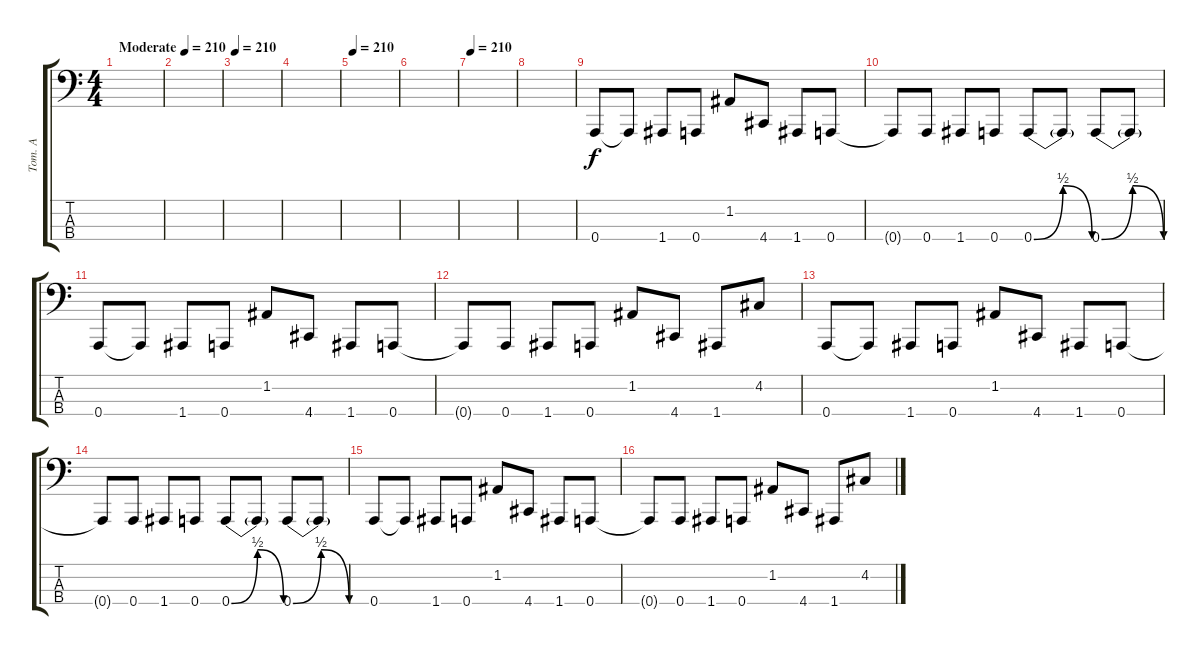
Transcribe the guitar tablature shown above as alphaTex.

\track ("Tom. A" "Tom. A") {instrument electricbasspick}
\staff {score tabs}
\tuning (D2 A1 E1 A0) {hide}
\ts (4 4)
\tempo (210 "Moderate")
\clef f4
\ks c
|
|
\tempo 210
|
|
\tempo 210
|
|
\tempo 210
|
|
0.4.8 0.4{t}.8 1.4.8 0.4.8 1.2.8 4.4.8 1.4.8 0.4.8 |
0.4{t}.8 0.4.8 1.4.8 0.4.8 0.4{be (bendrelease 0 0 30 2 30 2 60 0)}.8 0.4{t}.8 0.4{be (bendrelease 0 0 30 2 30 2 60 0)}.8 0.4{t}.8 |
0.4.8 0.4{t}.8 1.4.8 0.4.8 1.2.8 4.4.8 1.4.8 0.4.8 |
0.4{t}.8 0.4.8 1.4.8 0.4.8 1.2.8 4.4.8 1.4.8 4.2.8 |
0.4.8 0.4{t}.8 1.4.8 0.4.8 1.2.8 4.4.8 1.4.8 0.4.8 |
0.4{t}.8 0.4.8 1.4.8 0.4.8 0.4{be (bendrelease 0 0 30 2 30 2 60 0)}.8 0.4{t}.8 0.4{be (bendrelease 0 0 30 2 30 2 60 0)}.8 0.4{t}.8 |
0.4.8 0.4{t}.8 1.4.8 0.4.8 1.2.8 4.4.8 1.4.8 0.4.8 |
0.4{t}.8 0.4.8 1.4.8 0.4.8 1.2.8 4.4.8 1.4.8 4.2.8
